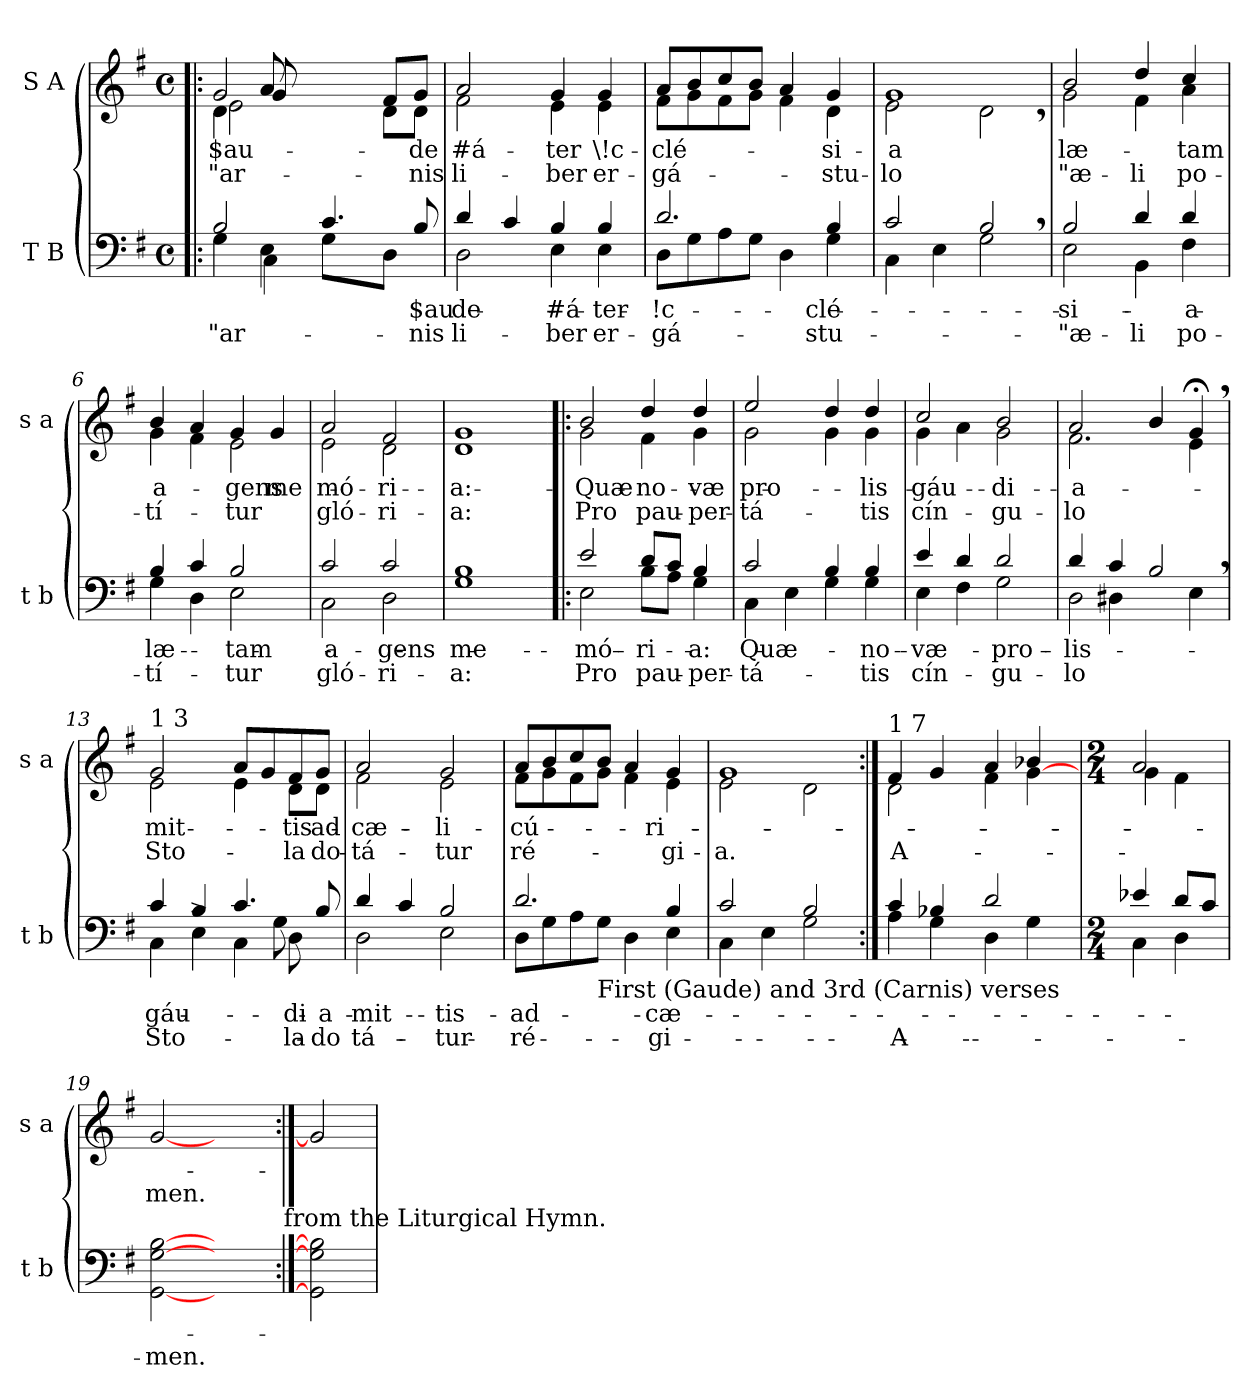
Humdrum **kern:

**kern	**text	**text	**kern	**text	**text
*part2	*part2	*part2	*part1	*part1	*part1
*staff2	*staff2	*staff2	*staff1	*staff1	*staff1
*I"T B	*	*	*I"S A	*	*
*I't b	*	*	*I's a	*	*
*clefF4	*	*	*clefG2	*	*
*k[f#]	*	*	*k[f#]	*	*
*G:	*	*	*G:	*	*
*M4/4	*	*	*M4/4	*	*
*met(c)	*	*	*met(c)	*	*
=1!|:	=1!|:	=1!|:	=1!|:	=1!|:	=1!|:
!	!	!LO:LY:a	!	!	!LO:LY:b
*^	*	*	*^	*	*
*	*^	*	*	*	*	*	*
!	!	!	!	!	!	!	!LO:LY:b	!
*	*	*	*	*	*^	*^	*	*
2B/	4G\	4ryy	.	"ar-	2g/	4d\	2e\	4ryy	$au-	"ar-
.	4E\	4C\	.	.	.	8a/	.	8g/	.	.
.	.	.	.	.	.	2ryy	.	4.ryy	.	.
2ryy	4.c/	8G\L	.	.	4ryy	.	2ryy	.	.	.
.	.	8ryy	.	.	.	.	.	.	.	.
.	.	8D\J	.	.	8d\L	.	.	8f#/L	.	.
!	!	!	!LO:LY:a	!LO:LY:a	!	!	!	!	!LO:LY:b	!LO:LY:b
.	8ryy	8B/	$au-	-nis	8d\J	8ryy	.	8g/J	-de	-nis
=2	=2	=2	=2	=2	=2	=2	=2	=2	=2	=2
!	!	!	!LO:LY:a	!LO:LY:a	!	!	!	!	!LO:LY:b	!LO:LY:b
*	*v	*v	*	*	*	*	*	*	*	*
*	*	*	*	*	*v	*v	*v	*	*
2D\	4d/	-de	li-	2a/	2f#\	#á-	li-
.	4c/	.	.	.	.	.	.
!	!	!LO:LY:a	!LO:LY:a	!	!	!LO:LY:b	!LO:LY:b
4E\	4B/	#á-	-ber	4g/	4e\	-ter	-ber
!	!	!LO:LY:a	!LO:LY:a	!	!	!LO:LY:b	!LO:LY:b
4B/	4E\	ter	-er-	4g/	4e\	\!c-	er-
=3	=3	=3	=3	=3	=3	=3	=3
!	!	!LO:LY:a	!LO:LY:a	!	!	!LO:LY:b	!LO:LY:b
2.d/	8D\L	-!c-	gá-	8a/L	8f#\L	-clé-	-gá-
.	8G\	.	.	8b/	8g\	.	.
.	8A\	.	.	8cc/	8f#\	.	.
.	8G\J	.	.	8b/J	8g\J	.	.
.	4D\	.	.	4a/	4f#\	.	.
!	!	!LO:LY:a:rj	!LO:LY:a:rj	!	!	!LO:LY:b:rj	!LO:LY:b:rj
4G\	4B/	-clé-	-stu-	4g/	4d\	-si-	-stu-
=4	=4	=4	=4	=4	=4	=4	=4
!	!	!	!	!	!	!LO:LY:b	!LO:LY:b
2c/	4C\	.	.	1g	2e\	-a	-lo
.	4E\	.	.	.	.	.	.
2G,<\	2B/	.	.	.	2d,>\	.	.
!!LO:LB:g=z	!!
=5	=5	=5	=5	=5	=5	=5	=5
!	!	!LO:LY:a	!LO:LY:a	!	!	!LO:LY:b	!LO:LY:b
2B/	2E\	-si-	-"æ-	2b/	2g\	læ-	"æ-
!	!	!	!LO:LY:a	!	!	!	!LO:LY:b
4d/	4BB\	.	-li	4dd/	4f#\	.	-li
!	!	!LO:LY:a	!LO:LY:a	!	!	!LO:LY:b	!LO:LY:b
4d/	4F#\	-a	po-	4cc/	4a\	-tam	po-
=6	=6	=6	=6	=6	=6	=6	=6
!	!	!LO:LY:a:rj	!LO:LY:a:rj	!	!	!LO:LY:b:rj	!LO:LY:b:rj
4B/	4G\	læ-	-tí-	4b/	4g\	a-	-tí-
4c/	4D\	.	.	4f#\	4a/	.	.
!	!	!LO:LY:a	!LO:LY:a	!	!	!LO:LY:b	!LO:LY:b
2B/	2E\	-tam	-tur	2e\	4g/	-gens	-tur
!	!	!	!	!	!	!LO:LY:b	!
.	.	.	.	.	4g/	me-	.
=7	=7	=7	=7	=7	=7	=7	=7
!	!	!LO:LY:a	!LO:LY:a	!	!	!LO:LY:b	!LO:LY:b
2c/	2C\	a-	gló-	2a/	2e\	-mó-	gló-
!	!	!LO:LY:a:rj	!LO:LY:a:rj	!	!	!LO:LY:b:rj	!LO:LY:b:rj
2c/	2D\	-gens	-ri-	2f#/	2d\	-ri-	-ri-
=8	=8	=8	=8	=8	=8	=8	=8
!	!	!LO:LY:a	!LO:LY:a	!	!	!LO:LY:b	!LO:LY:b
*v	*v	*	*	*	*	*	*
*	*	*	*v	*v	*	*
1G 1B	me-	-a:	1d 1g	-a:	-a:
!!LO:LB:g=z
=9!|:	=9!|:	=9!|:	=9!|:	=9!|:	=9!|:
!	!LO:LY:a	!LO:LY:a	!	!LO:LY:b	!LO:LY:b
*^	*	*	*^	*	*
2e/	2E\	-mó-	Pro	2b/	2g\	Quæ	Pro
!	!	!LO:LY:a	!LO:LY:a	!	!	!LO:LY:b	!LO:LY:b
8d/L	8B\L	-ri-	pau-	4dd/	4f#\	no-	pau-
8c/J	8A\J	.	.	.	.	.	.
!	!	!LO:LY:a	!LO:LY:a	!	!	!LO:LY:b	!LO:LY:b
4B/	4G\	-a:	-per-	4dd/	4g\	-væ	-per-
=10	=10	=10	=10	=10	=10	=10	=10
!	!	!LO:LY:a	!LO:LY:a	!	!	!LO:LY:b	!LO:LY:b
2c/	4C\	Quæ	-tá-	2ee/	2g\	pro-	-tá-
.	4E\	.	.	.	.	.	.
4G\	4B/	.	.	4dd/	4g\	.	.
!	!	!LO:LY:a	!LO:LY:a	!	!	!LO:LY:b	!LO:LY:b
4B/	4G\	no-	-tis	4dd/	4g\	-lis	-tis
=11	=11	=11	=11	=11	=11	=11	=11
!	!	!LO:LY:a	!LO:LY:a	!	!	!LO:LY:b	!LO:LY:b
4e/	4E\	-væ	cín-	2cc/	4g\	gáu-	cín-
4d/	4F#\	.	.	.	4a\	.	.
!	!	!LO:LY:a:rj	!LO:LY:a:rj	!	!	!LO:LY:b:rj	!LO:LY:b:rj
2d/	2G\	pro-	-gu-	2g\	2b/	-di-	-gu-
=12	=12	=12	=12	=12	=12	=12	=12
!	!	!LO:LY:a:rj	!LO:LY:a:rj	!	!	!LO:LY:b:rj	!LO:LY:b:rj
*	*^	*	*	*	*	*	*
2D\	4d/	4ryy	-lis	-lo	2a/	2.f#\	-a	-lo
.	4c/	4D#X\	.	.	.	.	.	.
2ryy	2B/	4ryy	.	.	4b/	.	.	.
.	.	4E,<\	.	.	4g;<,>/	4e\	.	.
!!LO:LB:g=z	!!
=13	=13	=13	=13	=13	=13	=13	=13	=13
!	!	!	!	!	!LO:TX:a:t=1 3	!	!	!
!	!	!	!LO:LY:a	!LO:LY:a	!	!	!LO:LY:b	!LO:LY:b
4c/	4C\	2.ryy	gáu-	Sto-	2g/	2e\	mit-	Sto-
4E^<\	4B/	.	.	.	.	.	.	.
4.c/	4C\	.	.	.	8a/L	4e\	.	.
.	.	.	.	.	8g/	.	.	.
!	!	!	!LO:LY:a	!LO:LY:a	!	!	!LO:LY:b	!LO:LY:b
.	8D\	8G\	-di-	-la	8f#/	8d\L	-tis	-la
!	!	!	!LO:LY:a	!LO:LY:a	!	!	!LO:LY:b	!LO:LY:b
8ryy	8ryy	8B/	-a	do-	8g/J	8d\J	ad	do-
=14	=14	=14	=14	=14	=14	=14	=14	=14
!	!	!	!LO:LY:a	!LO:LY:a	!	!	!LO:LY:b	!LO:LY:b
*	*v	*v	*	*	*	*	*	*
2D\	4d/	mit-	-tá-	2a/	2f#\	cæ-	-tá-
.	4c/	.	.	.	.	.	.
!	!	!LO:LY:a:rj	!LO:LY:a:rj	!	!	!LO:LY:b:rj	!LO:LY:b:rj
2E\	2B/	-tis	-tur	2g/	2e\	-li	-tur
=15	=15	=15	=15	=15	=15	=15	=15
!	!	!LO:LY:a	!LO:LY:a	!	!	!LO:LY:b	!LO:LY:b
2.d/	8D\L	ad	ré-	8a/L	8f#\L	cú-	ré-
.	8G\	.	.	8b/	8g\	.	.
.	8A\	.	.	8cc/	8f#\	.	.
!	!LO:TX:b:t=First (Gaude) and 3rd (Carnis) verses	!	!	!	!	!	!
.	8G\J	.	.	8b/J	8g\J	.	.
.	4D\	.	.	4a/	4f#\	.	.
!	!	!LO:LY:a:rj	!LO:LY:a:rj	!	!	!LO:LY:b:rj	!LO:LY:b:rj
4E\	4B/	cæ-	-gi-	4g/	4e\	-ri-	-gi-
=16	=16	=16	=16	=16	=16	=16	=16
!	!	!	!	!	!	!LO:LY:b	!
!	!	!	!	!	!	!	!LO:LY:b
2c/	4C\	.	.	1g	2e\	.	-a.
.	4E\	.	.	.	.	.	.
2G\	2B/	.	.	.	2d\	.	.
!!LO:LB:g=z
=17:|!	=17:|!	=17:|!	=17:|!	=17:|!	=17:|!	=17:|!	=17:|!
!	!	!	!	!LO:TX:a:t=1 7	!	!	!
!	!	!	!LO:LY:a	!	!	!	!LO:LY:b
*	*^	*	*	*	*^	*	*
4c/	4A\	2ryy	.	-A-	4.ryy	2d\	4f#/	.	A-
4G\	4B-X/	.	.	.	.	.	4g/	.	.
.	.	.	.	.	2ryy	.	.	.	.
2ryy	2d/	4D\	.	.	.	4f#\	4a/	.	.
.	.	4G\	.	.	.	4b-X/	[<4g\	.	.
.	.	.	.	.	8ryy	.	.	.	.
*v	*v	*v	*	*	*	*	*	*	*
*	*	*	*v	*v	*v	*	*
=18	=18	=18	=18	=18	=18
*M2/4	*	*	*M2/4	*	*
*^	*	*	*^	*	*
4e-X/	4C\	.	.	2a/	4g\	.	.
8d/L	4D\	.	.	.	4f#\	.	.
8c/J	.	.	.	.	.	.	.
*v	*v	*	*	*	*	*	*
*	*	*	*v	*v	*	*
=19	=19	=19	=19	=19	=19
!	!	!LO:LY:a	!	!	!LO:LY:b
[2GG [2G [2B	.	-men.	[2g	.	-men.
2ryy	.	.	2ryy	.	.
!LO:TX:a:t=from the Liturgical Hymn.	!	!	!	!	!
=20:|!	=20:|!	=20:|!	=20:|!	=20:|!	=20:|!
2GG] 2G] 2B]	.	.	2g]	.	.
=	=	=	=	=	=
*-	*-	*-	*-	*-	*-
